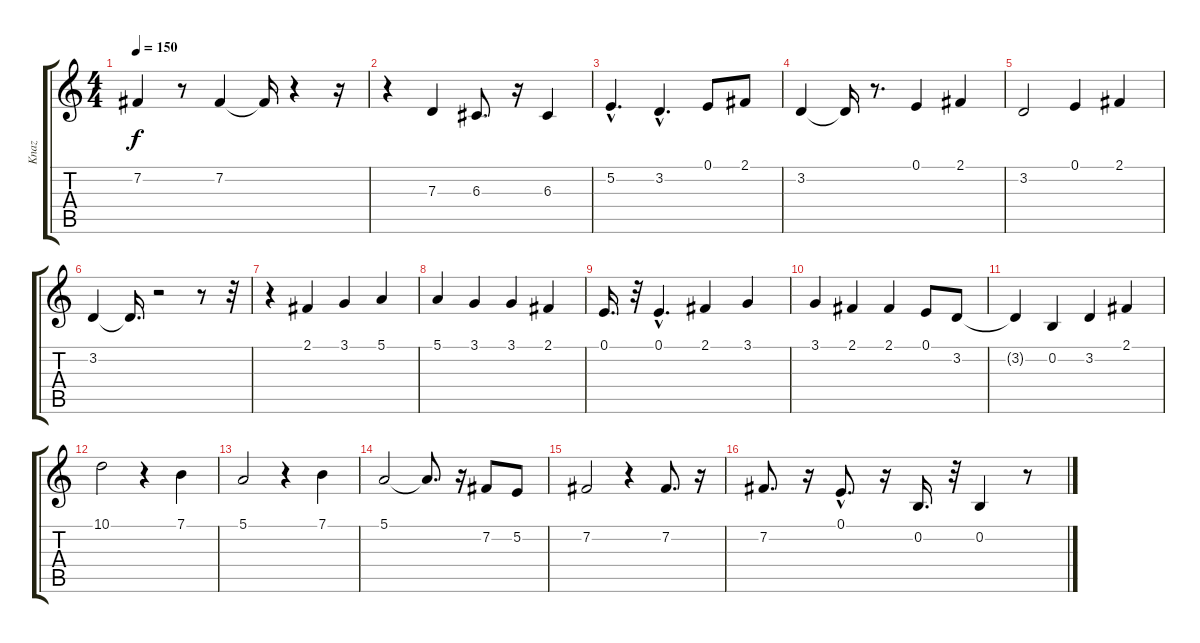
\track ("Knaz" "Knaz") {instrument clarinet}
\staff {score tabs}
\tuning (E4 B3 G3 D3 A2 E2) {hide}
\ts (4 4)
\tempo 150
\clef g2
\ks c
7.2.4{dy f} r.8 7.2.4 7.2{t}.16 r.4 r.16 |
r.4 7.3.4 6.3.8{d} r.16 6.3.4 |
5.2{hac}.4{d} 3.2{hac}.4{d} 0.1.8 2.1.8 |
3.2.4 3.2{t}.16 r.8{d} 0.1.4 2.1.4 |
3.2.2 0.1.4 2.1.4 |
3.2.4 3.2{t}.16{d} r.2 r.8 r.32 |
r.4 2.1.4 3.1.4 5.1.4 |
5.1.4 3.1.4 3.1.4 2.1.4 |
0.1.16{d} r.32 0.1{hac}.4{d} 2.1.4 3.1.4 |
3.1.4 2.1.4 2.1.4 0.1.8 3.2.8 |
3.2{t}.4 0.2.4 3.2.4 2.1.4 |
10.1.2 r.4 7.1.4 |
5.1.2 r.4 7.1.4 |
5.1.2 5.1{t}.8{d} r.16 7.2.8 5.2.8 |
7.2.2 r.4 7.2.8{d} r.16 |
7.2.8{d} r.16 0.1{hac}.8{d} r.16 0.2.16{d} r.32 0.2.4 r.8
